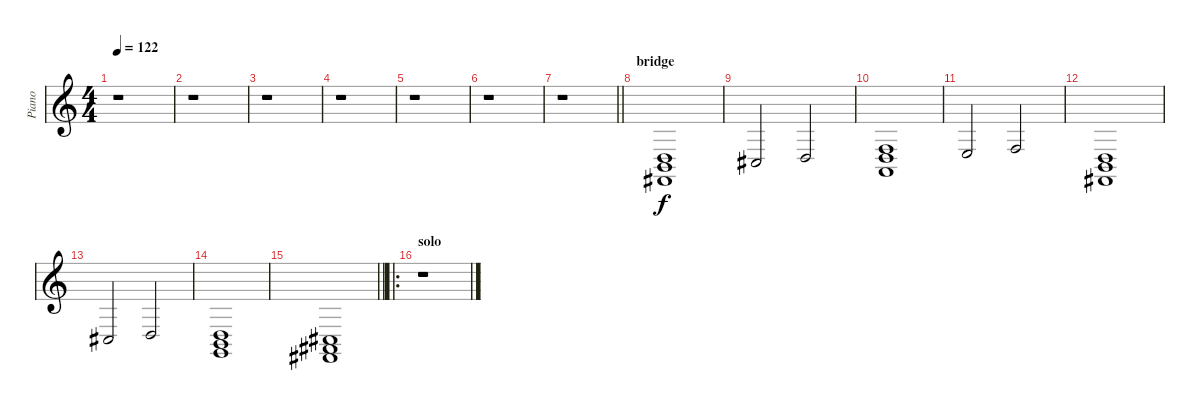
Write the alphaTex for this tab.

\track ("Piano" "Piano") {instrument electricgrandpiano}
\staff {score}
\tuning (E4 B3 G3 Db3 A2 E2) {hide}
\ts (4 4)
\tempo 122
\clef g2
\ks c
r.1{dy f} |
r.1 |
r.1 |
r.1 |
r.1 |
r.1 |
\barLineRight lightlight
r.1 |
\section ("" "bridge")
(1.4 2.5 2.6).1{bd 120} |
4.5.2 1.4.2 |
(1.4 0.5 13.6).1{bd 120} |
3.4.2 4.4.2 |
(1.4 2.5 2.6).1 |
4.5.2 1.4.2 |
(1.4 2.5 3.6).1 |
\barLineRight lightlight
(0.4 1.5 2.6).1 |
\ro
\section ("" "solo")
r.1
